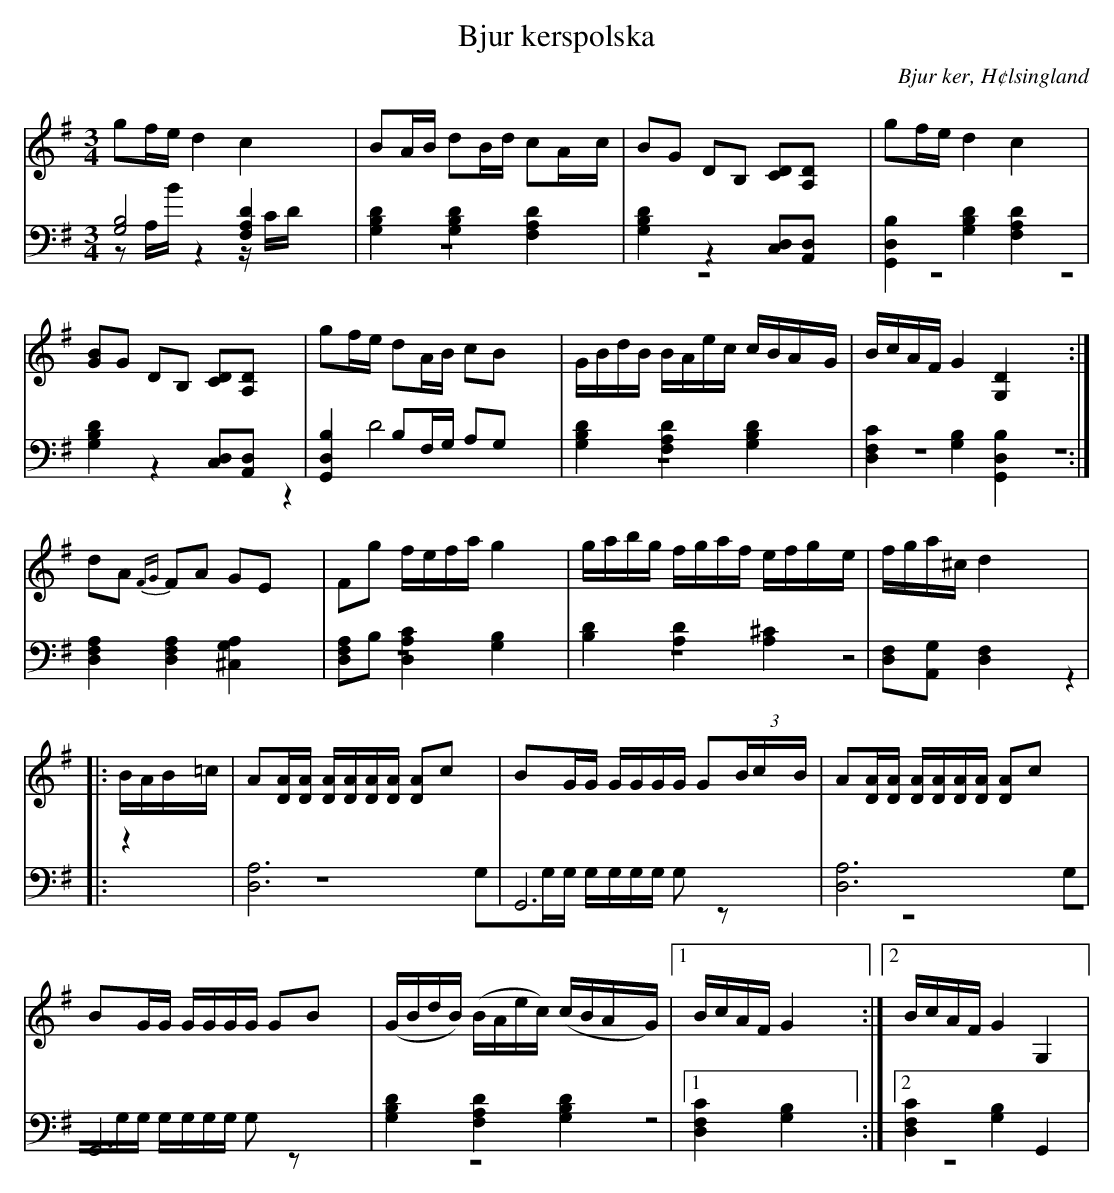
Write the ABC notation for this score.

X:1
T: Bjur kerspolska
O: Bjur ker, H¢lsingland
M: 3/4
L: 1/8
K: G
V:1
V:2
V:3 merge
V:1
gf/e/ d2 c2|BA/B/ dB/d/ cA/c/| BG DB, [CD][A,D]|gf/e/ d2 c2|
[GB]G DB, [CD][A,D] |gf/e/ dA/B/ cB|G/B/d/B/ B/A/e/c/ c/B/A/G/|B/c/A/F/ G2 [G,2D2]:|
dA {FG}FA GE|Fg f/e/f/a/ g2|g/a/b/g/ f/g/a/f/ e/f/g/e/ |f/g/a/^c/ d2 |
|:B/A/B/=c/|A[D/A/][D/A/] [D/A/][D/A/][D/A/][D/A/] [DA]c|BG/G/ G/G/G/G/ G(3B/c/B/|A[D/A/][D/A/] [D/A/][D/A/][D/A/][D/A/] [DA]c|
BG/G/ G/G/G/G/ GB|(G/B/d/B/) (B/A/e/c/) (c/B/A/G/)|1 B/c/A/F/ G2:|2 B/c/A/F/ G2 G,2|
V:2 clef=bass
[G,4B,4] [F,2A,2 D2]|[G,2B,2D2] [G,2B,2D2] [F,2A,2 D2]|[G,2B,2D2] z2 [C,D,][A,,D,]|[G,,2D,2B,2] [G,2B,2D2] [F,2A,2 D2]|
[G,2B,2D2] z2 [C,D,][A,,D,]|[G,,2D,2B,2] B,F,/G,/ A,G,|[G,2B,2D2] [F,2A,2 D2] [G,2B,2D2]|[D,2F,2C2] [G,2B,2][G,,2D,2B,2]:|
[D,2F,2A,2] [D,2F,2A,2] [^C,2G,2A,2]|[D,F,A,]B, [D,2A,2C2] [G,2B,2]|[B,2D2] [A,2D2] [A,2^C2]|[D,F,][A,,G,] [D,2F,2]|
|:z2|[D,6A,6]|G,,6|[D,6A,6]|
G,,6|[G,2B,2D2] [F,2A,2 D2] [G,2B,2D2]|1 [D,2F,2C2] [G,2B,2] :|2 [D,2F,2C2] [G,2B,2] G,,2|
V:3  clef=bass
zA,/B/ z2 z/C/D/ |z6|z6|z6|
z6|z2 D4|z6|z6:|
z6|z6|z6|z4|
|:z2|z6|G,G,/G,/ G,/G,/G,/G,/ G,z|z6 |
G,G,/G,/ G,/G,/G,/G,/ G,z|z6|1 z4:|2 z6|
